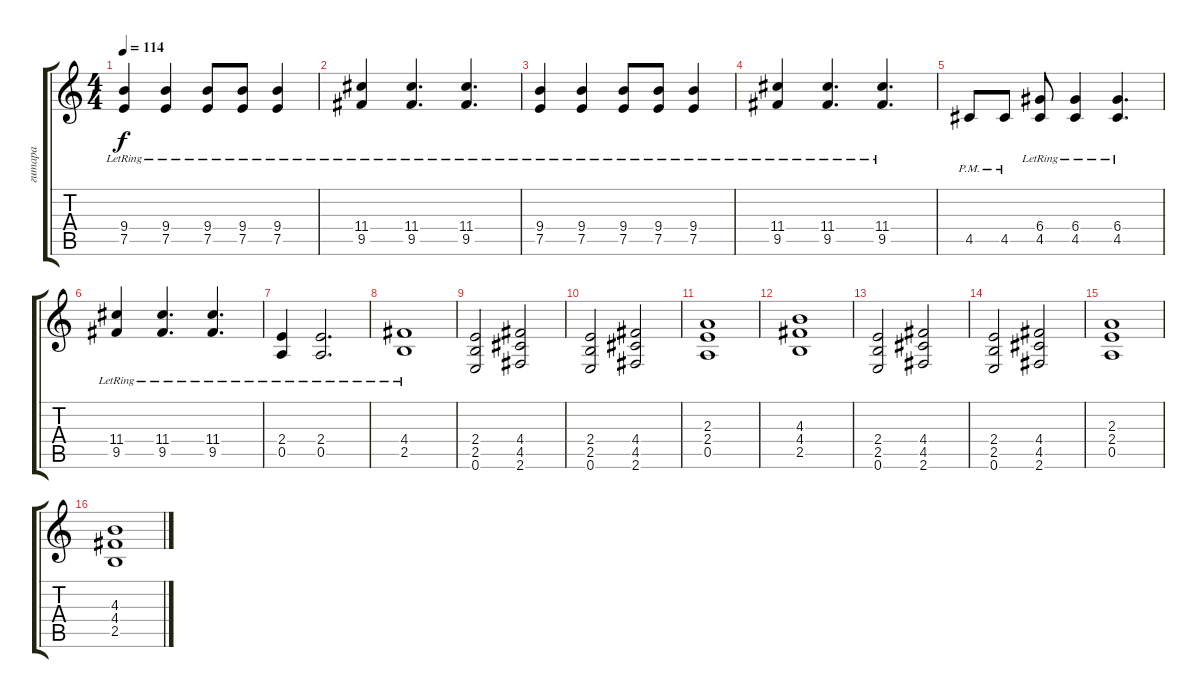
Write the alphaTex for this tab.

\track ("гитара" "гитара") {instrument distortionguitar}
\staff {score tabs}
\tuning (E4 B3 G3 D3 A2 E2) {hide}
\ts (4 4)
\tempo 114
\clef g2
\ks c
(9.4{lr} 7.5{lr}).4{dy f} (9.4{lr} 7.5{lr}).4 (9.4{lr} 7.5{lr}).8 (9.4{lr} 7.5{lr}).8 (9.4{lr} 7.5{lr}).4 |
(11.4{lr} 9.5{lr}).4 (11.4{lr} 9.5{lr}).4{d} (11.4{lr} 9.5{lr}).4{d} |
(9.4{lr} 7.5{lr}).4 (9.4{lr} 7.5{lr}).4 (9.4{lr} 7.5{lr}).8 (9.4{lr} 7.5{lr}).8 (9.4{lr} 7.5{lr}).4 |
(11.4{lr} 9.5{lr}).4 (11.4{lr} 9.5{lr}).4{d} (11.4{lr} 9.5{lr}).4{d} |
4.5{pm}.8 4.5{pm}.8 (6.4 4.5{lr}).8 (6.4 4.5{lr}).4 (6.4{lr} 4.5{lr}).4{d} |
(11.4{lr} 9.5{lr}).4 (11.4{lr} 9.5{lr}).4{d} (11.4{lr} 9.5{lr}).4{d} |
(2.4{lr} 0.5{lr}).4 (2.4{lr} 0.5{lr}).2{d} |
(4.4{lr} 2.5{lr}).1 |
(2.4 2.5 0.6).2 (4.4 4.5 2.6).2 |
(2.4 2.5 0.6).2 (4.4 4.5 2.6).2 |
(2.3 2.4 0.5).1 |
(4.3 4.4 2.5).1 |
(2.4 2.5 0.6).2 (4.4 4.5 2.6).2 |
(2.4 2.5 0.6).2 (4.4 4.5 2.6).2 |
(2.3 2.4 0.5).1 |
(4.3 4.4 2.5).1
